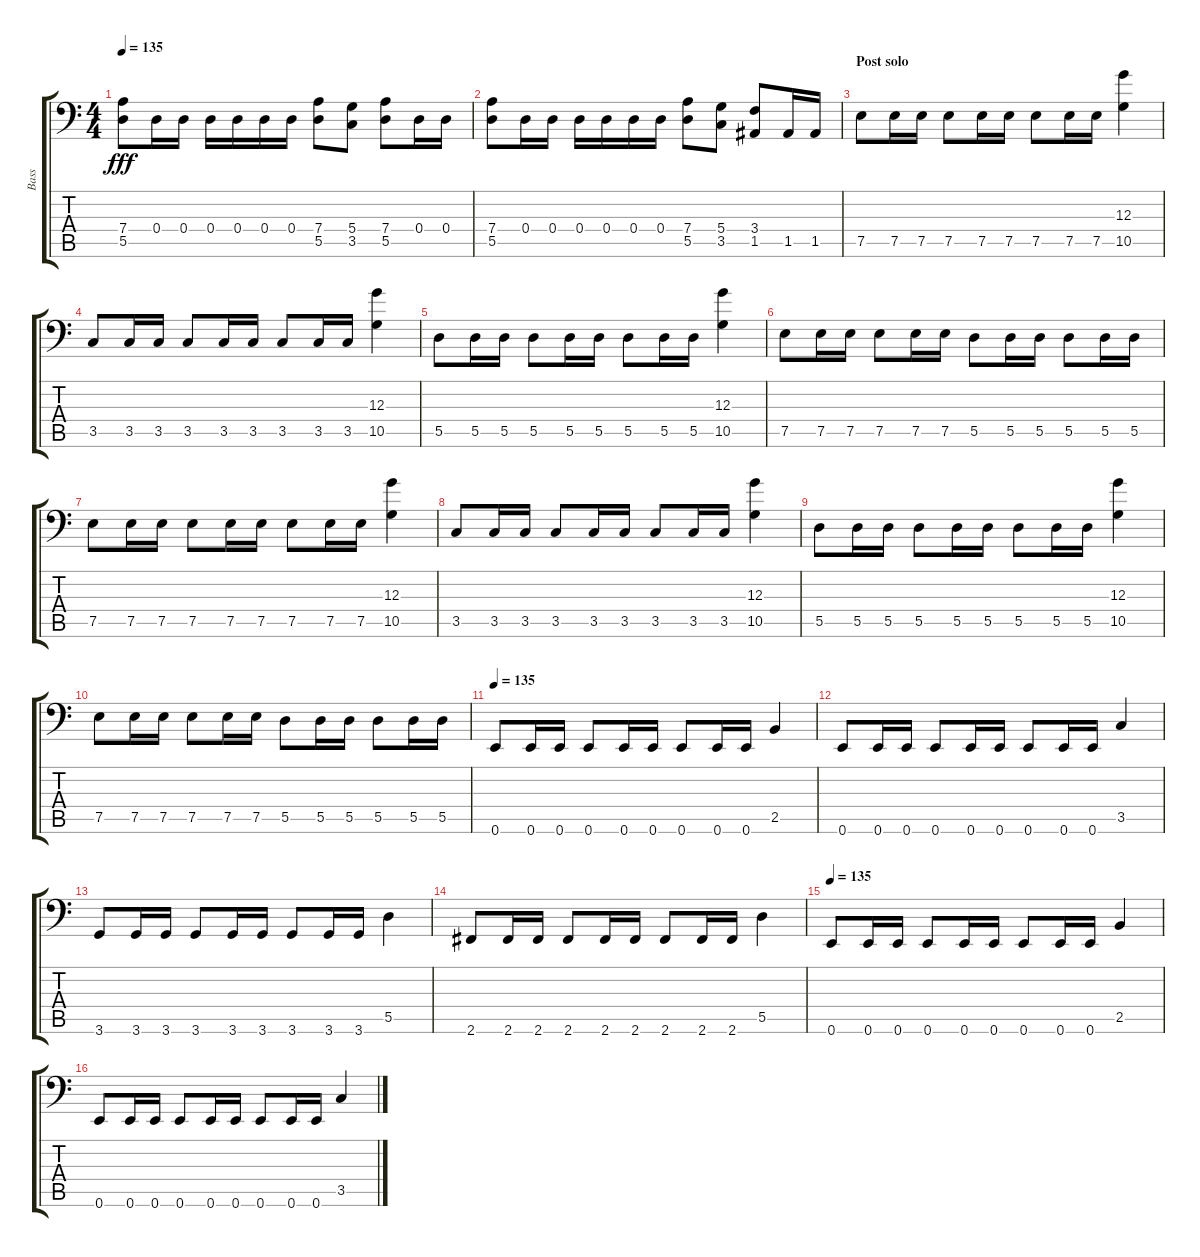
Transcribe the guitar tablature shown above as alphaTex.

\track ("Bass" "Bass") {instrument electricbassfinger}
\staff {score tabs}
\tuning (E3 B2 G2 D2 A1 E1) {hide}
\ts (4 4)
\tempo 135
\clef f4
\ks c
(7.4 5.5).8{dy fff} 0.4.16 0.4.16 0.4.16 0.4.16 0.4.16 0.4.16 (7.4 5.5).8 (5.4 3.5).8 (7.4 5.5).8 0.4.16 0.4.16 |
(7.4 5.5).8 0.4.16 0.4.16 0.4.16 0.4.16 0.4.16 0.4.16 (7.4 5.5).8 (5.4 3.5).8 (3.4 1.5).8 1.5.16 1.5.16 |
\section ("" "Post solo")
7.5.8 7.5.16 7.5.16 7.5.8 7.5.16 7.5.16 7.5.8 7.5.16 7.5.16 (12.3 10.5).4 |
3.5.8 3.5.16 3.5.16 3.5.8 3.5.16 3.5.16 3.5.8 3.5.16 3.5.16 (12.3 10.5).4 |
5.5.8 5.5.16 5.5.16 5.5.8 5.5.16 5.5.16 5.5.8 5.5.16 5.5.16 (12.3 10.5).4 |
7.5.8 7.5.16 7.5.16 7.5.8 7.5.16 7.5.16 5.5.8 5.5.16 5.5.16 5.5.8 5.5.16 5.5.16 |
7.5.8 7.5.16 7.5.16 7.5.8 7.5.16 7.5.16 7.5.8 7.5.16 7.5.16 (12.3 10.5).4 |
3.5.8 3.5.16 3.5.16 3.5.8 3.5.16 3.5.16 3.5.8 3.5.16 3.5.16 (12.3 10.5).4 |
5.5.8 5.5.16 5.5.16 5.5.8 5.5.16 5.5.16 5.5.8 5.5.16 5.5.16 (12.3 10.5).4 |
7.5.8 7.5.16 7.5.16 7.5.8 7.5.16 7.5.16 5.5.8 5.5.16 5.5.16 5.5.8 5.5.16 5.5.16 |
\tempo 135
0.6.8 0.6.16 0.6.16 0.6.8 0.6.16 0.6.16 0.6.8 0.6.16 0.6.16 2.5.4 |
0.6.8 0.6.16 0.6.16 0.6.8 0.6.16 0.6.16 0.6.8 0.6.16 0.6.16 3.5.4 |
3.6.8 3.6.16 3.6.16 3.6.8 3.6.16 3.6.16 3.6.8 3.6.16 3.6.16 5.5.4 |
2.6.8 2.6.16 2.6.16 2.6.8 2.6.16 2.6.16 2.6.8 2.6.16 2.6.16 5.5.4 |
\tempo 135
0.6.8 0.6.16 0.6.16 0.6.8 0.6.16 0.6.16 0.6.8 0.6.16 0.6.16 2.5.4 |
0.6.8 0.6.16 0.6.16 0.6.8 0.6.16 0.6.16 0.6.8 0.6.16 0.6.16 3.5.4
